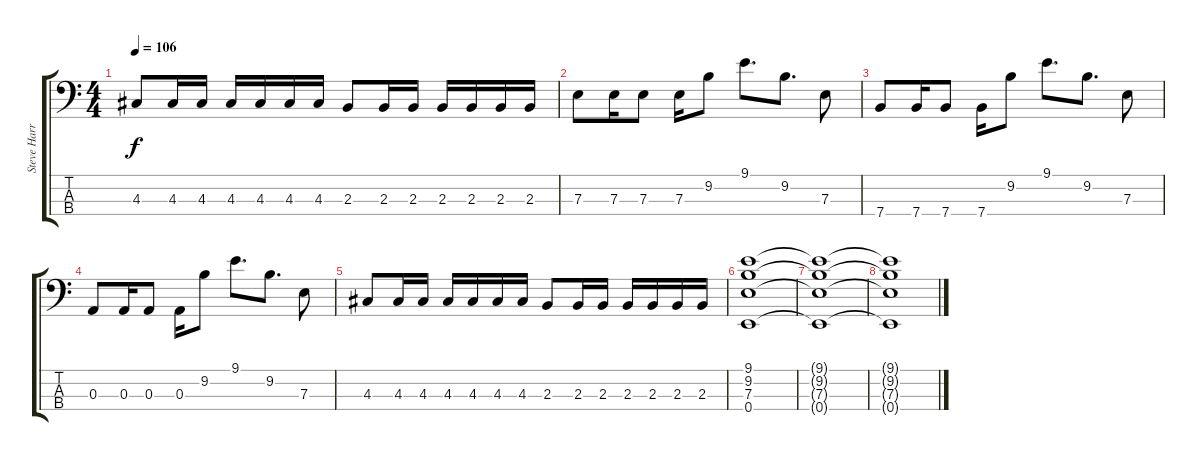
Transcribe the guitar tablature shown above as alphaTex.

\track ("Steve Harris" "Steve Harr") {instrument electricbassfinger}
\staff {score tabs}
\tuning (G2 D2 A1 E1) {hide}
\ts (4 4)
\tempo 106
\clef f4
\ks c
4.3.8{dy f} 4.3.16 4.3.16 4.3.16 4.3.16 4.3.16 4.3.16 2.3.8 2.3.16 2.3.16 2.3.16 2.3.16 2.3.16 2.3.16 |
7.3.8 7.3.16 7.3.8 7.3.16 9.2.8 9.1.8{d} 9.2.8{d} 7.3.8 |
7.4.8 7.4.16 7.4.8 7.4.16 9.2.8 9.1.8{d} 9.2.8{d} 7.3.8 |
0.3.8 0.3.16 0.3.8 0.3.16 9.2.8 9.1.8{d} 9.2.8{d} 7.3.8 |
4.3.8 4.3.16 4.3.16 4.3.16 4.3.16 4.3.16 4.3.16 2.3.8 2.3.16 2.3.16 2.3.16 2.3.16 2.3.16 2.3.16 |
(9.1 9.2 7.3 0.4).1 |
(9.1{t} 9.2{t} 7.3{t} 0.4{t}).1{volume 0} |
(9.1{t} 9.2{t} 7.3{t} 0.4{t}).1
